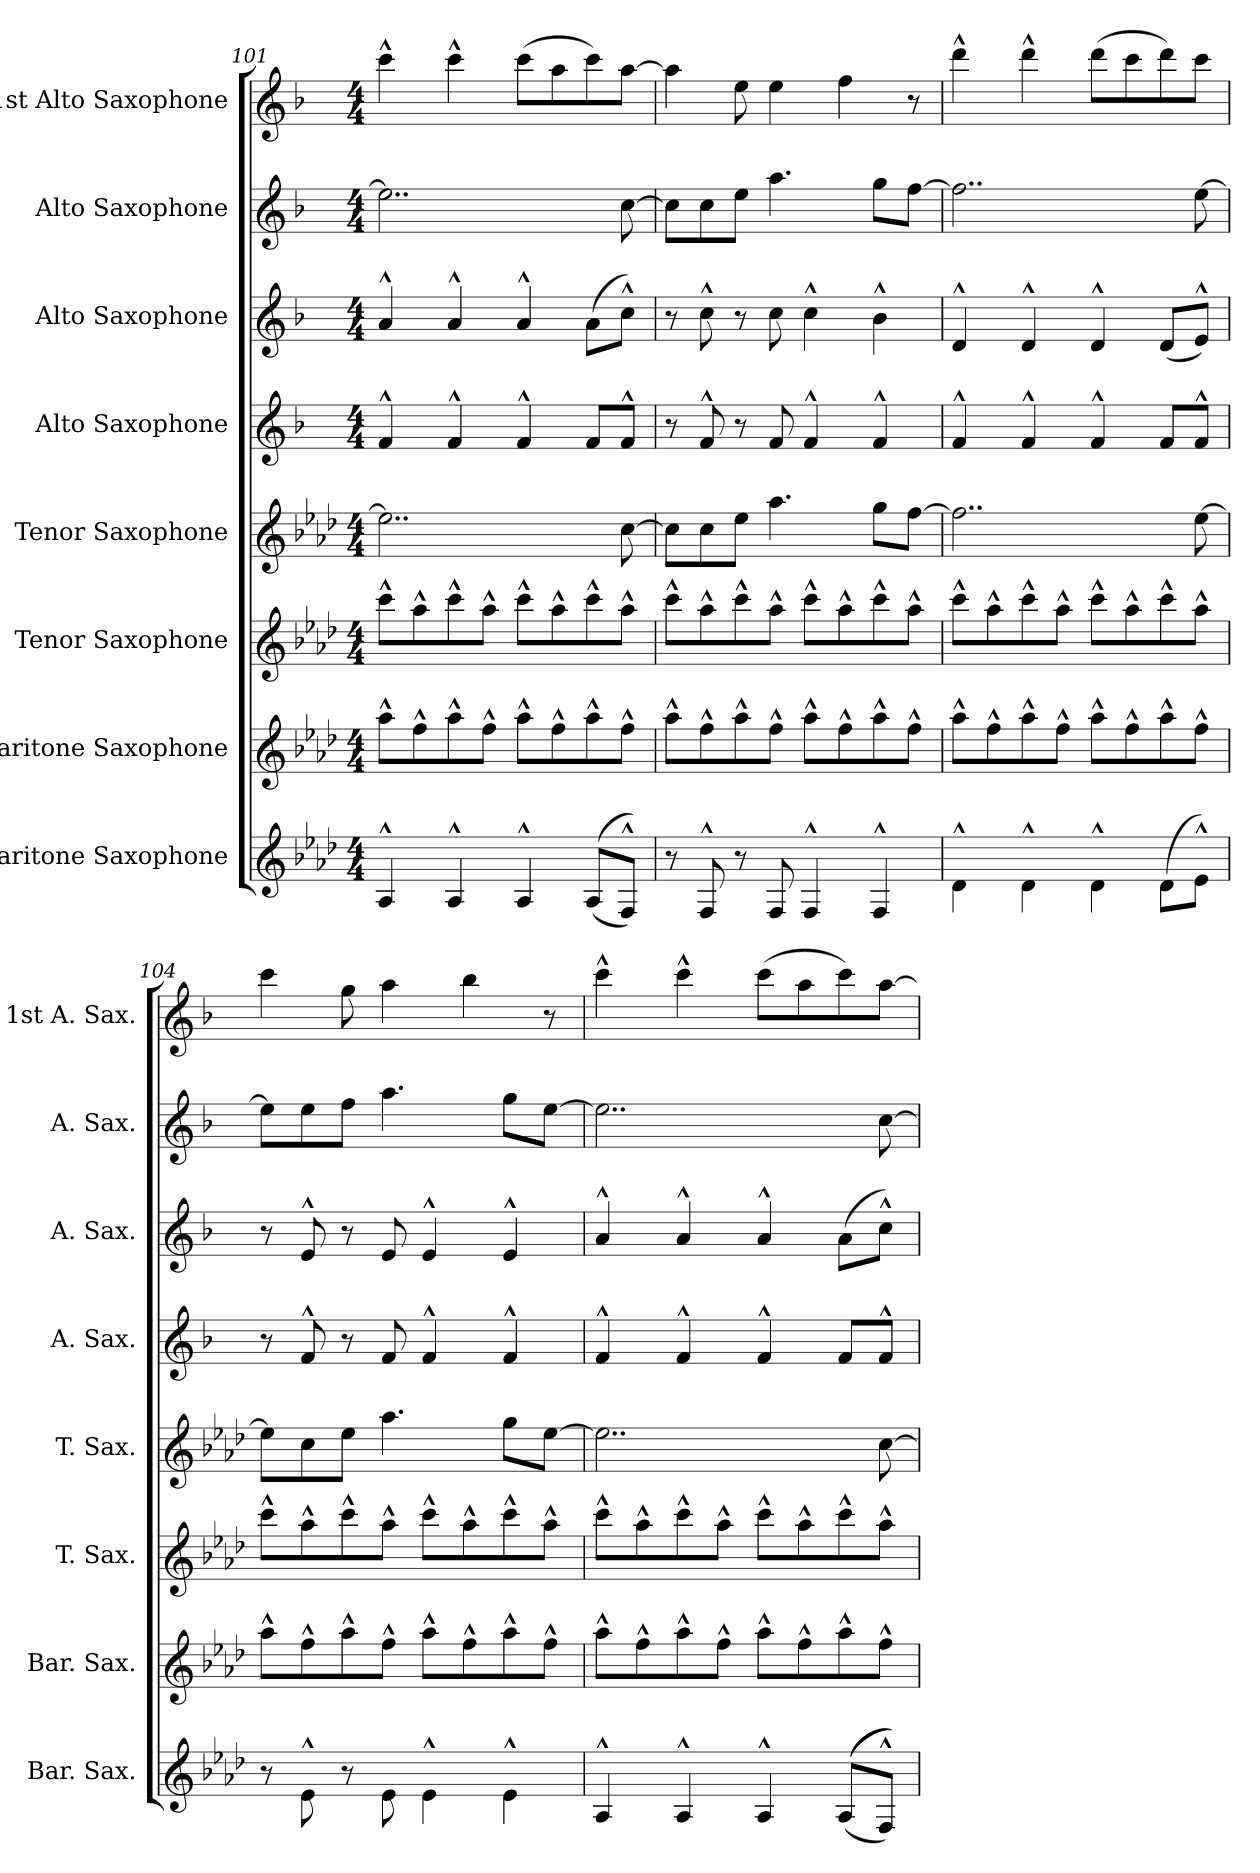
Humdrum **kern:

**kern	**kern	**kern	**kern	**kern	**kern	**kern	**kern
*part8	*part7	*part6	*part5	*part4	*part3	*part2	*part1
*staff8	*staff7	*staff6	*staff5	*staff4	*staff3	*staff2	*staff1
*I"Baritone Saxophone	*I"Baritone Saxophone	*I"Tenor Saxophone	*I"Tenor Saxophone	*I"Alto Saxophone	*I"Alto Saxophone	*I"Alto Saxophone	*I"1st Alto Saxophone
*I'Bar. Sax.	*I'Bar. Sax.	*I'T. Sax.	*I'T. Sax.	*I'A. Sax.	*I'A. Sax.	*I'A. Sax.	*I'1st A. Sax.
*clefG2	*clefG2	*clefG2	*clefG2	*clefG2	*clefG2	*clefG2	*clefG2
*ITrd12c21	*ITrd12c21	*ITrd8c14	*ITrd8c14	*ITrd5c9	*ITrd5c9	*ITrd5c9	*ITrd5c9
*k[b-e-a-d-]	*k[b-e-a-d-]	*k[b-e-a-d-]	*k[b-e-a-d-]	*k[b-e-a-d-]	*k[b-e-a-d-]	*k[b-e-a-d-]	*k[b-e-a-d-]
*M4/4	*M4/4	*M4/4	*M4/4	*M4/4	*M4/4	*M4/4	*M4/4
=101	=101	=101	=101	=101	=101	=101	=101
4AA-^^/	8a-^^\L	8cc^^\L	2..e-\]	4A-^^/	4c^^/	2..g\]	4ee-^^\
.	8f^^\	8a-^^\	.	.	.	.	.
4AA-^^/	8a-^^\	8cc^^\	.	4A-^^/	4c^^/	.	4ee-^^\
.	8f^^\J	8a-^^\J	.	.	.	.	.
4AA-^^/	8a-^^\L	8cc^^\L	.	4A-^^/	4c^^/	.	(8ee-\L
.	8f^^\	8a-^^\	.	.	.	.	8cc\
((8AA-/L	8a-^^\	8cc^^\	.	8A-/L	(8c\L	.	8ee-\)
8FF^^/J))	8f^^\J	8a-^^\J	[8c\	8A-^^/J	8e-^^\J)	[8e-\	[8cc\J
!!LO:PB:g=z
=102	=102	=102	=102	=102	=102	=102	=102
8r	8a-^^\L	8cc^^\L	8c\L]	8r	8r	8e-\L]	4cc\]
8FF^^/	8f^^\	8a-^^\	8c\	8A-^^/	8e-^^\	8e-\	.
8r	8a-^^\	8cc^^\	8e-\J	8r	8r	8g\J	8g\
8FF/	8f^^\J	8a-^^\J	4.a-\	8A-/	8e-\	4.cc\	4g\
4FF^^/	8a-^^\L	8cc^^\L	.	4A-^^/	4e-^^\	.	.
.	8f^^\	8a-^^\	.	.	.	.	4a-\
4FF^^/	8a-^^\	8cc^^\	8g\L	4A-^^/	4d-^^\	8b-\L	.
.	8f^^\J	8a-^^\J	[8f\J	.	.	[8a-\J	8r
=103	=103	=103	=103	=103	=103	=103	=103
4D-^^\	8a-^^\L	8cc^^\L	2..f\]	4A-^^/	4F^^/	2..a-\]	4ff^^\
.	8f^^\	8a-^^\	.	.	.	.	.
4D-^^\	8a-^^\	8cc^^\	.	4A-^^/	4F^^/	.	4ff^^\
.	8f^^\J	8a-^^\J	.	.	.	.	.
4D-^^\	8a-^^\L	8cc^^\L	.	4A-^^/	4F^^/	.	(8ff\L
.	8f^^\	8a-^^\	.	.	.	.	8ee-\
(8D-\L	8a-^^\	8cc^^\	.	8A-/L	(8F/L	.	8ff\)
8E-^^\J)	8f^^\J	8a-^^\J	[8e-\	8A-^^/J	8G^^/J)	[8g\	8ee-\J
=104	=104	=104	=104	=104	=104	=104	=104
8r	8a-^^\L	8cc^^\L	8e-\L]	8r	8r	8g\L]	4ee-\
8E-^^\	8f^^\	8a-^^\	8c\	8A-^^/	8G^^/	8g\	.
8r	8a-^^\	8cc^^\	8e-\J	8r	8r	8a-\J	8b-\
8E-\	8f^^\J	8a-^^\J	4.a-\	8A-/	8G/	4.cc\	4cc\
4E-^^\	8a-^^\L	8cc^^\L	.	4A-^^/	4G^^/	.	.
.	8f^^\	8a-^^\	.	.	.	.	4dd-\
4E-^^\	8a-^^\	8cc^^\	8g\L	4A-^^/	4G^^/	8b-\L	.
.	8f^^\J	8a-^^\J	[8e-\J	.	.	[8g\J	8r
=105	=105	=105	=105	=105	=105	=105	=105
4AA-^^/	8a-^^\L	8cc^^\L	2..e-\]	4A-^^/	4c^^/	2..g\]	4ee-^^\
.	8f^^\	8a-^^\	.	.	.	.	.
4AA-^^/	8a-^^\	8cc^^\	.	4A-^^/	4c^^/	.	4ee-^^\
.	8f^^\J	8a-^^\J	.	.	.	.	.
4AA-^^/	8a-^^\L	8cc^^\L	.	4A-^^/	4c^^/	.	(8ee-\L
.	8f^^\	8a-^^\	.	.	.	.	8cc\
(((8AA-/L	8a-^^\	8cc^^\	.	8A-/L	(8c\L	.	8ee-\)
8FF^^/J)))	8f^^\J	8a-^^\J	[8c\	8A-^^/J	8e-^^\J)	[8e-\	[8cc\J
=	=	=	=	=	=	=	=
*-	*-	*-	*-	*-	*-	*-	*-
